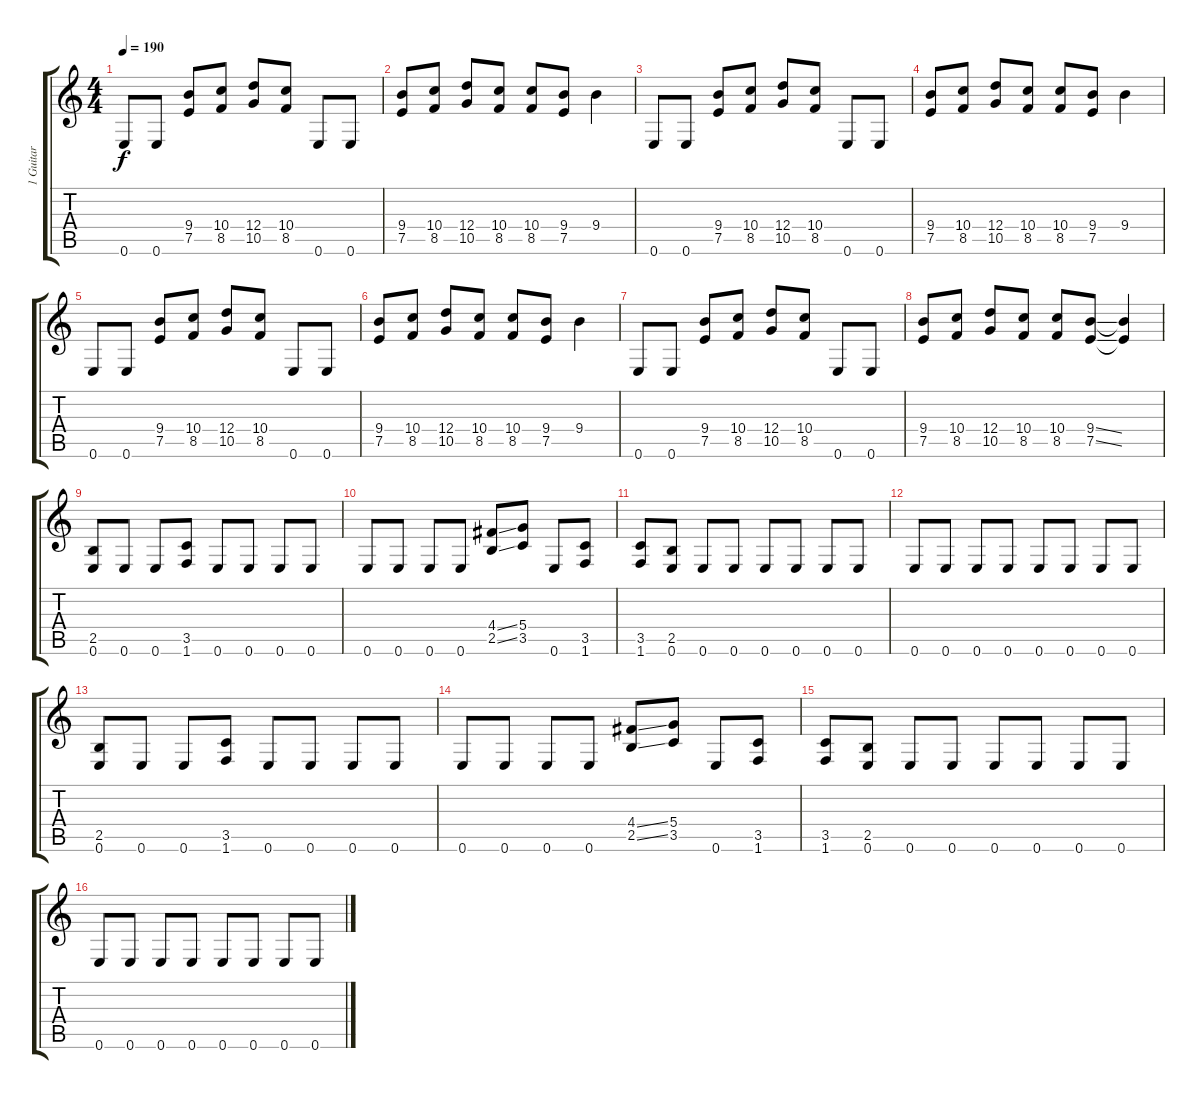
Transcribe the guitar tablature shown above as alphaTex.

\track ("1 Guitar" "1 Guitar") {instrument distortionguitar}
\staff {score tabs}
\tuning (E4 B3 G3 D3 A2 E2) {hide}
\ts (4 4)
\tempo 190
\clef g2
\ks c
0.6.8{dy f} 0.6.8 (9.4 7.5).8 (10.4 8.5).8 (12.4 10.5).8 (10.4 8.5).8 0.6.8 0.6.8 |
(9.4 7.5).8 (10.4 8.5).8 (12.4 10.5).8 (10.4 8.5).8 (10.4 8.5).8 (9.4 7.5).8 9.4.4 |
0.6.8 0.6.8 (9.4 7.5).8 (10.4 8.5).8 (12.4 10.5).8 (10.4 8.5).8 0.6.8 0.6.8 |
(9.4 7.5).8 (10.4 8.5).8 (12.4 10.5).8 (10.4 8.5).8 (10.4 8.5).8 (9.4 7.5).8 9.4.4 |
0.6.8 0.6.8 (9.4 7.5).8 (10.4 8.5).8 (12.4 10.5).8 (10.4 8.5).8 0.6.8 0.6.8 |
(9.4 7.5).8 (10.4 8.5).8 (12.4 10.5).8 (10.4 8.5).8 (10.4 8.5).8 (9.4 7.5).8 9.4.4 |
0.6.8 0.6.8 (9.4 7.5).8 (10.4 8.5).8 (12.4 10.5).8 (10.4 8.5).8 0.6.8 0.6.8 |
(9.4 7.5).8 (10.4 8.5).8 (12.4 10.5).8 (10.4 8.5).8 (10.4 8.5).8 (9.4{ss} 7.5{ss}).8 (9.4{t} 7.5{t}).4 |
(2.5 0.6).8 0.6.8 0.6.8 (3.5 1.6).8 0.6.8 0.6.8 0.6.8 0.6.8 |
0.6.8 0.6.8 0.6.8 0.6.8 (4.4{ss} 2.5{ss}).8 (5.4 3.5).8 0.6.8 (3.5 1.6).8 |
(3.5 1.6).8 (2.5 0.6).8 0.6.8 0.6.8 0.6.8 0.6.8 0.6.8 0.6.8 |
0.6.8 0.6.8 0.6.8 0.6.8 0.6.8 0.6.8 0.6.8 0.6.8 |
(2.5 0.6).8 0.6.8 0.6.8 (3.5 1.6).8 0.6.8 0.6.8 0.6.8 0.6.8 |
0.6.8 0.6.8 0.6.8 0.6.8 (4.4{ss} 2.5{ss}).8 (5.4 3.5).8 0.6.8 (3.5 1.6).8 |
(3.5 1.6).8 (2.5 0.6).8 0.6.8 0.6.8 0.6.8 0.6.8 0.6.8 0.6.8 |
0.6.8 0.6.8 0.6.8 0.6.8 0.6.8 0.6.8 0.6.8 0.6.8
